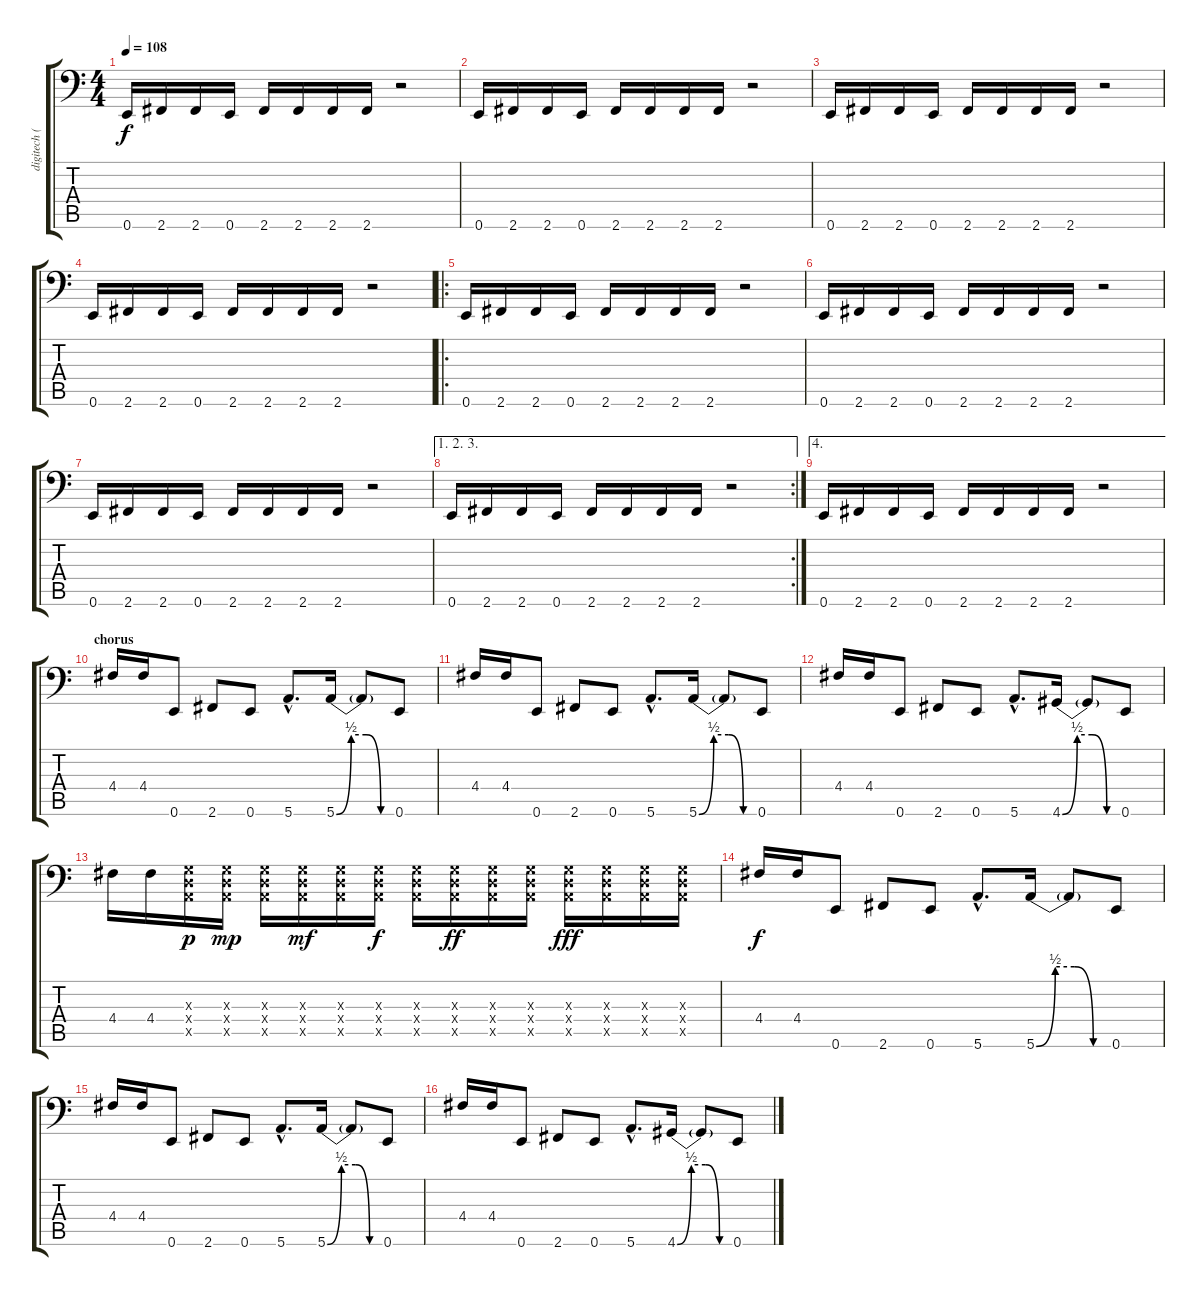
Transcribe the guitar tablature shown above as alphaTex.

\track ("digitech (F5-note)" "digitech (") {instrument distortionguitar}
\staff {score tabs}
\tuning (E3 B2 G2 D2 A1 E1) {hide}
\ts (4 4)
\tempo 108
\clef f4
\ks c
0.6.16{dy f} 2.6.16 2.6.16 0.6.16 2.6.16 2.6.16 2.6.16 2.6.16 r.2 |
0.6.16 2.6.16 2.6.16 0.6.16 2.6.16 2.6.16 2.6.16 2.6.16 r.2 |
0.6.16 2.6.16 2.6.16 0.6.16 2.6.16 2.6.16 2.6.16 2.6.16 r.2 |
0.6.16 2.6.16 2.6.16 0.6.16 2.6.16 2.6.16 2.6.16 2.6.16 r.2 |
\ro
0.6.16 2.6.16 2.6.16 0.6.16 2.6.16 2.6.16 2.6.16 2.6.16 r.2 |
0.6.16 2.6.16 2.6.16 0.6.16 2.6.16 2.6.16 2.6.16 2.6.16 r.2 |
0.6.16 2.6.16 2.6.16 0.6.16 2.6.16 2.6.16 2.6.16 2.6.16 r.2 |
\ae (1 2 3)
\rc 2
0.6.16 2.6.16 2.6.16 0.6.16 2.6.16 2.6.16 2.6.16 2.6.16 r.2 |
\ae 4
0.6.16 2.6.16 2.6.16 0.6.16 2.6.16 2.6.16 2.6.16 2.6.16 r.2 |
\section ("" "chorus")
4.4.16 4.4.16 0.6.8 2.6.8 0.6.8 5.6{hac}.8{d} 5.6{be (custom 0 0 15 2 30 2 45 0 60 0)}.16 5.6{t}.8 0.6.8 |
4.4.16 4.4.16 0.6.8 2.6.8 0.6.8 5.6{hac}.8{d} 5.6{be (custom 0 0 15 2 30 2 45 0 60 0)}.16 5.6{t}.8 0.6.8 |
4.4.16 4.4.16 0.6.8 2.6.8 0.6.8 5.6{hac}.8{d} 4.6{be (custom 0 0 15 2 30 2 45 0 60 0)}.16 4.6{t}.8 0.6.8 |
4.4.16 4.4.16 (0.3{x} 0.4{x} 0.5{x}).16{dy p} (0.3{x} 0.4{x} 0.5{x}).16{dy mp} (0.3{x} 0.4{x} 0.5{x}).16 (0.3{x} 0.4{x} 0.5{x}).16{dy mf} (0.3{x} 0.4{x} 0.5{x}).16 (0.3{x} 0.4{x} 0.5{x}).16{dy f} (0.3{x} 0.4{x} 0.5{x}).16 (0.3{x} 0.4{x} 0.5{x}).16{dy ff} (0.3{x} 0.4{x} 0.5{x}).16 (0.3{x} 0.4{x} 0.5{x}).16 (0.3{x} 0.4{x} 0.5{x}).16{dy fff} (0.3{x} 0.4{x} 0.5{x}).16 (0.3{x} 0.4{x} 0.5{x}).16 (0.3{x} 0.4{x} 0.5{x}).16 |
4.4.16{dy f} 4.4.16 0.6.8 2.6.8 0.6.8 5.6{hac}.8{d} 5.6{be (custom 0 0 15 2 30 2 45 0 60 0)}.16 5.6{t}.8 0.6.8 |
4.4.16 4.4.16 0.6.8 2.6.8 0.6.8 5.6{hac}.8{d} 5.6{be (custom 0 0 15 2 30 2 45 0 60 0)}.16 5.6{t}.8 0.6.8 |
4.4.16 4.4.16 0.6.8 2.6.8 0.6.8 5.6{hac}.8{d} 4.6{be (custom 0 0 15 2 30 2 45 0 60 0)}.16 4.6{t}.8 0.6.8
